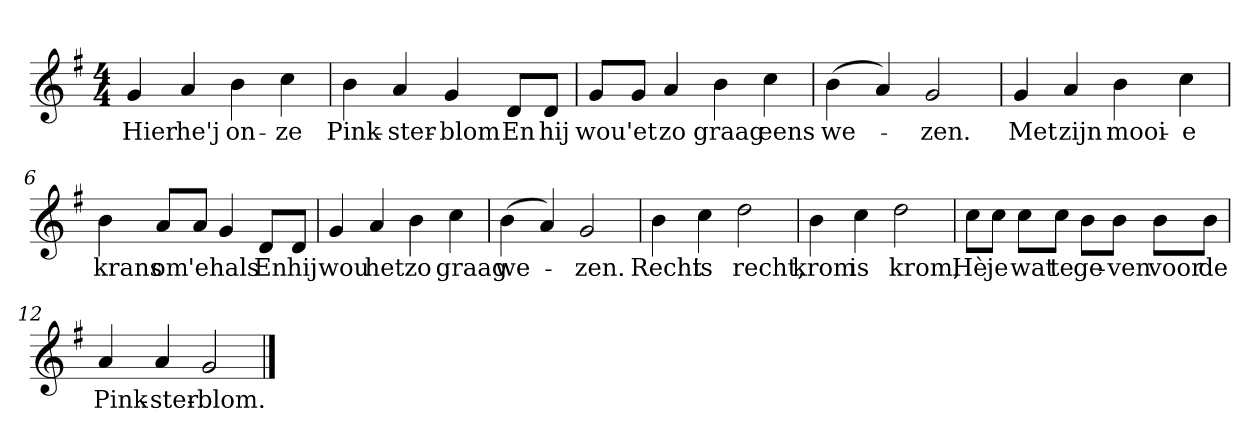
**kern	**text
*part1	*part1
*staff1	*staff1
*clefG2	*
*k[f#]	*
*G:	*
*M4/4	*
*MM120	*
=1	=1
4g	Hier
4a	he'j
4b	on-
4cc	-ze
=2	=2
4b	Pink-
4a	-ster-
4g	-blom
8d/L	En
8d/J	hij
=3	=3
8g/L	wou
8g/J	'et
4a	zo
4b	graag
4cc	eens
=4	=4
(4b	we-
4a)	.
2g	-zen.
=5	=5
4g	Met
4a	zijn
4b	mooi-
4cc	-e
=6	=6
4b	krans
8a/L	om
8a/J	'e
4g	hals
8d/L	En
8d/J	hij
=7	=7
4g	wou
4a	het
4b	zo
4cc	graag
=8	=8
(4b	we-
4a)	.
2g	-zen.
=9	=9
4b	Recht
4cc	is
2dd	recht,
=10	=10
4b	krom
4cc	is
2dd	krom,
=11	=11
8cc\L	Hè
8cc\J	je
8cc\L	wat
8cc\J	te
8b\L	ge-
8b\J	-ven
8b\L	voor
8b\J	de
=12	=12
4a	Pink-
4a	-ster-
2g	-blom.
==	==
*-	*-
